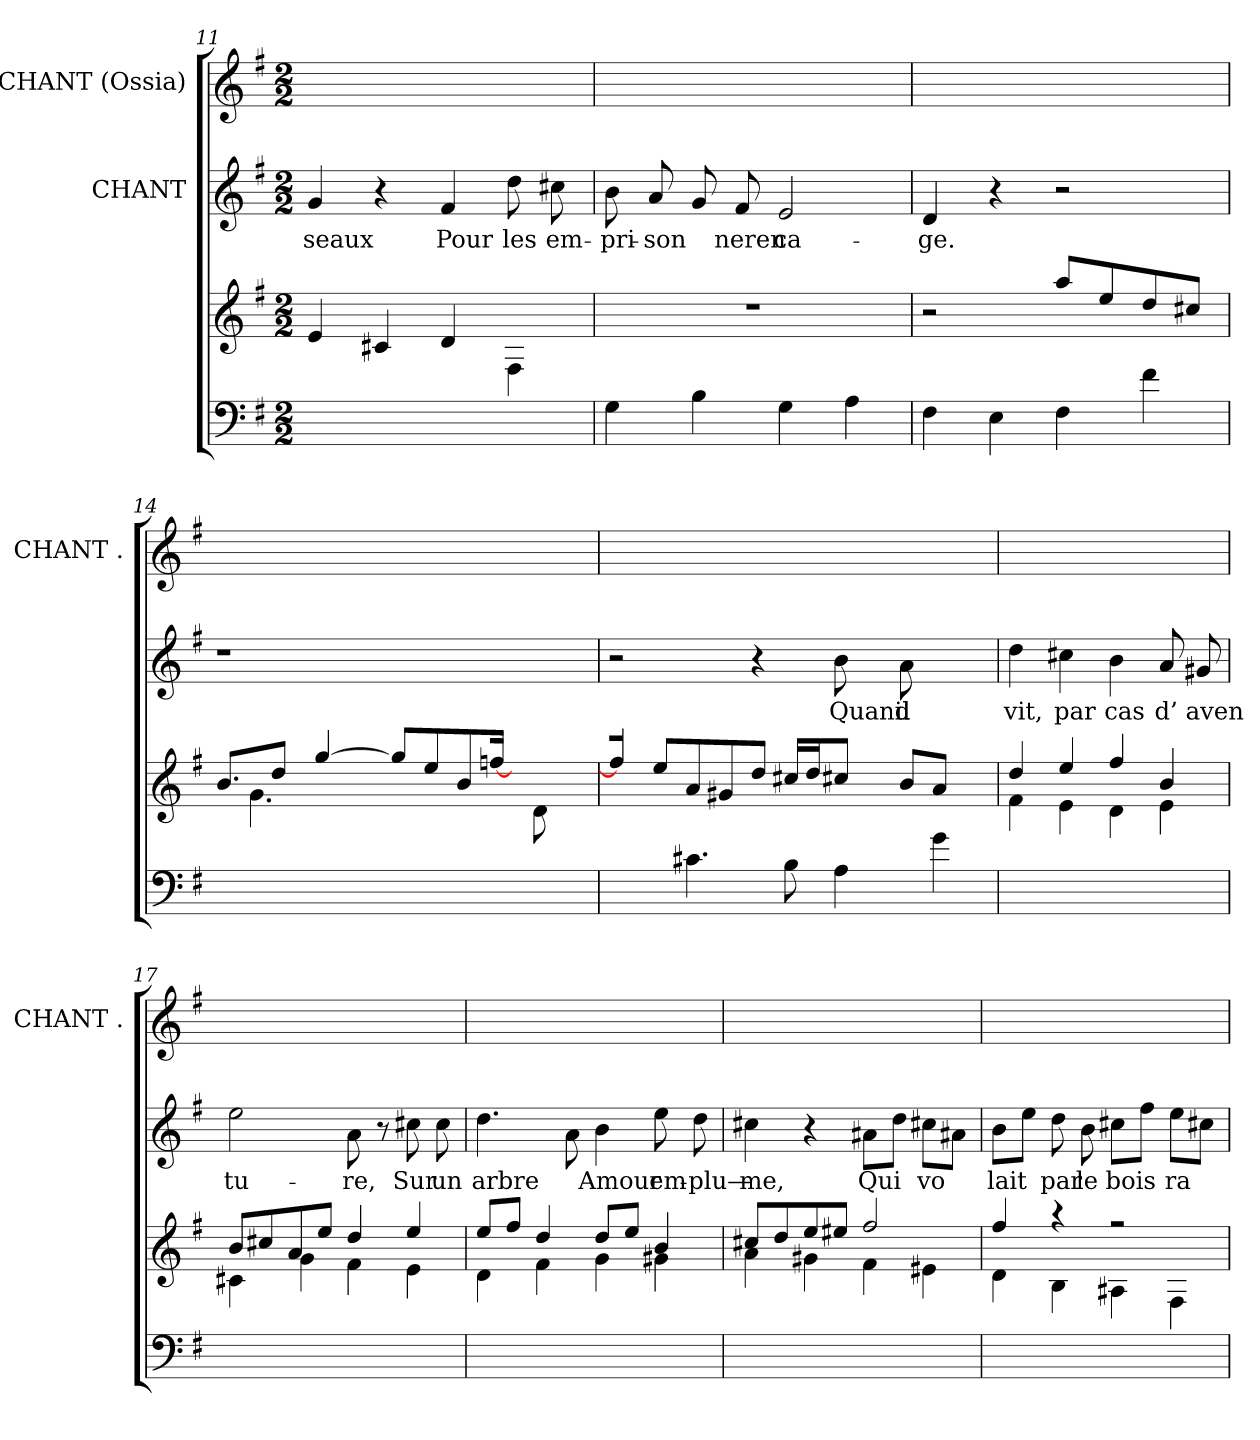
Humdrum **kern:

**kern	**kern	**kern	**text	**kern
*part3	*part3	*part2	*part2	*part1
*staff4	*staff3	*staff2	*staff2	*staff1
*	*	*I"CHANT	*	*I"CHANT (Ossia)
*	*	*	*	*I'CHANT .
*clefF4	*clefG2	*clefG2	*	*clefG2
*k[f#]	*k[f#]	*k[f#]	*	*k[f#]
*M2/2	*M2/2	*M2/2	*	*M2/2
=11	=11	=11	=11	=11
1ryy	4ei/	4gi/	seaux	1ryy
.	4c#Xi/	4r	.	.
.	4di/	4f#i/	Pour	.
.	4F#i\	8ddi\	les	.
.	.	8cc#Xi\	em-	.
=12	=12	=12	=12	=12
4Gj\	1r	8bi\	pri-	1ryy
.	.	8ai/	son	.
4Bj\	.	8gi/	--	.
.	.	8f#i/	neren	.
4Gj\	.	2ei/	ca-	.
4Aj\	.	.	.	.
=13	=13	=13	=13	=13
4F#j\	2r	4di/	ge.	1ryy
4Ej\	.	4r	.	.
4F#j\	8aai/L	2r	.	.
.	8eei/	.	.	.
4f#j\	8ddi/	.	.	.
.	8cc#Xi/J	.	.	.
=14	=14	=14	=14	=14
*	*^	*	*	*
*	*	*^	*	*	*
4ryy	8.bi/L	8ryy	8ryy	1r	.	1ryy
.	.	4.gj\	8.ryy	.	.	.
.	8ddi/J	.	.	.	.	.
2.ryy	.	.	.	.	.	.
.	[4ggi/	.	8ryy	.	.	.
.	.	.	8ryy	.	.	.
.	.	2ryy	.	.	.	.
.	8ggi/L]	.	8ryy	.	.	.
.	8eei/	.	8ryy	.	.	.
.	8bi/	.	8ryy	.	.	.
.	[16ffZ/J	.	16ryy	.	.	.
4ryy	16ryy	8ryy	16ryy	4ryy	.	4ryy
.	16ryy	.	8dV\	.	.	.
.	8ryy	8ryy	.	.	.	.
.	.	.	16ryy	.	.	.
*	*v	*v	*v	*	*	*
!!LO:PB:g=z
=15	=15	=15	=15	=15
4ryy	16ffZ/J]	2r	.	1ryy
.	16ryy	.	.	.
.	8eei/L	.	.	.
4.c#Xj\	8ai/	.	.	.
.	8g#Xi/	.	.	.
.	8ddi/J	4r	.	.
8Bj\	16cc#Xi/LL	.	.	.
.	16ddi/J	.	.	.
4Aj\	8cc#Xi/J	8bi\	Quand	.
.	8bi/L	8ai\	il	.
4gj\	8ai/J	4ryy	.	4ryy
.	8ryy	.	.	.
=16	=16	=16	=16	=16
*	*^	*	*	*
1ryy	4ddi/	4f#j\	4ddi\	vit,	1ryy
.	4eei/	4ej\	4cc#Xi\	par	.
.	4ff#i/	4dj\	4bi\	cas	.
.	4bi/	4ej\	8ai/	d’	.
.	.	.	8g#Xi/	aven	.
=17	=17	=17	=17	=17	=17
1ryy	8bi/L	4c#Xj\	2eei\	tu-	1ryy
.	8cc#Xi/	.	.	.	.
.	8ai/	4gj\	.	.	.
.	8eei/J	.	.	.	.
.	4ddi/	4f#j\	8ai\	re,	.
.	.	.	8r	.	.
.	4eei/	4ej\	8cc#Xi\	Sur	.
.	.	.	8cc#i\	un	.
=18	=18	=18	=18	=18	=18
1ryy	8eei/L	4dj\	4.ddi\	arbre	1ryy
.	8ff#i/J	.	.	.	.
.	4ddi/	4f#j\	.	.	.
.	.	.	8ai\	.	.
.	8ddi/L	4gj\	4bi\	Amour	.
.	8eei/J	.	.	.	.
.	4bi/	4g#Xj\	8eei\	em-	.
.	.	.	8ddi\	plu—	.
!!LO:LB:g=z
=19	=19	=19	=19	=19	=19
1ryy	8cc#Xi/L	4aj\	4cc#Xi\	me,	1ryy
.	8ddi/	.	.	.	.
.	8eei/	4g#Xj\	4r	.	.
.	8ee#Xi/J	.	.	.	.
.	2ff#i/	4f#j\	8a#Xi\L	Qui	.
.	.	.	8ddi\J	.	.
.	.	4e#Xj\	8cc#Xi\L	vo	.
.	.	.	8a#Xi\J	--	.
=20	=20	=20	=20	=20	=20
1ryy	4ff#i/	4dj\	8bi\L	lait	1ryy
.	.	.	8eei\J	.	.
.	4r	4Bj\	8ddi\	par	.
.	.	.	8bi\	le	.
.	2r	4A#Xj\	8cc#Xi\L	bois	.
.	.	.	8ff#i\J	.	.
.	.	4F#j\	8eei\L	ra	.
.	.	.	8cc#Xi\J	--	.
*	*v	*v	*	*	*
=	=	=	=	=
*-	*-	*-	*-	*-
